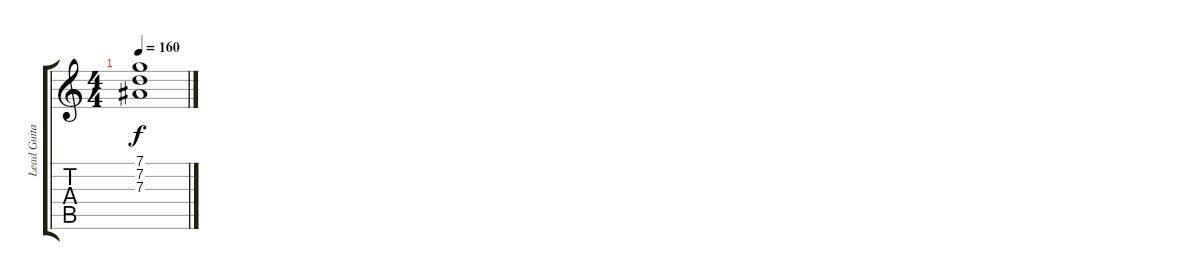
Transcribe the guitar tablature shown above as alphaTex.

\track ("Lead Guitar" "Lead Guita") {instrument distortionguitar}
\staff {score tabs}
\tuning (C4 G3 Eb3 Bb2 F2 C2) {hide}
\ts (4 4)
\tempo 160
\clef g2
\ks c
(7.1{t} 7.2{t} 7.3{t}).1{dy f}
